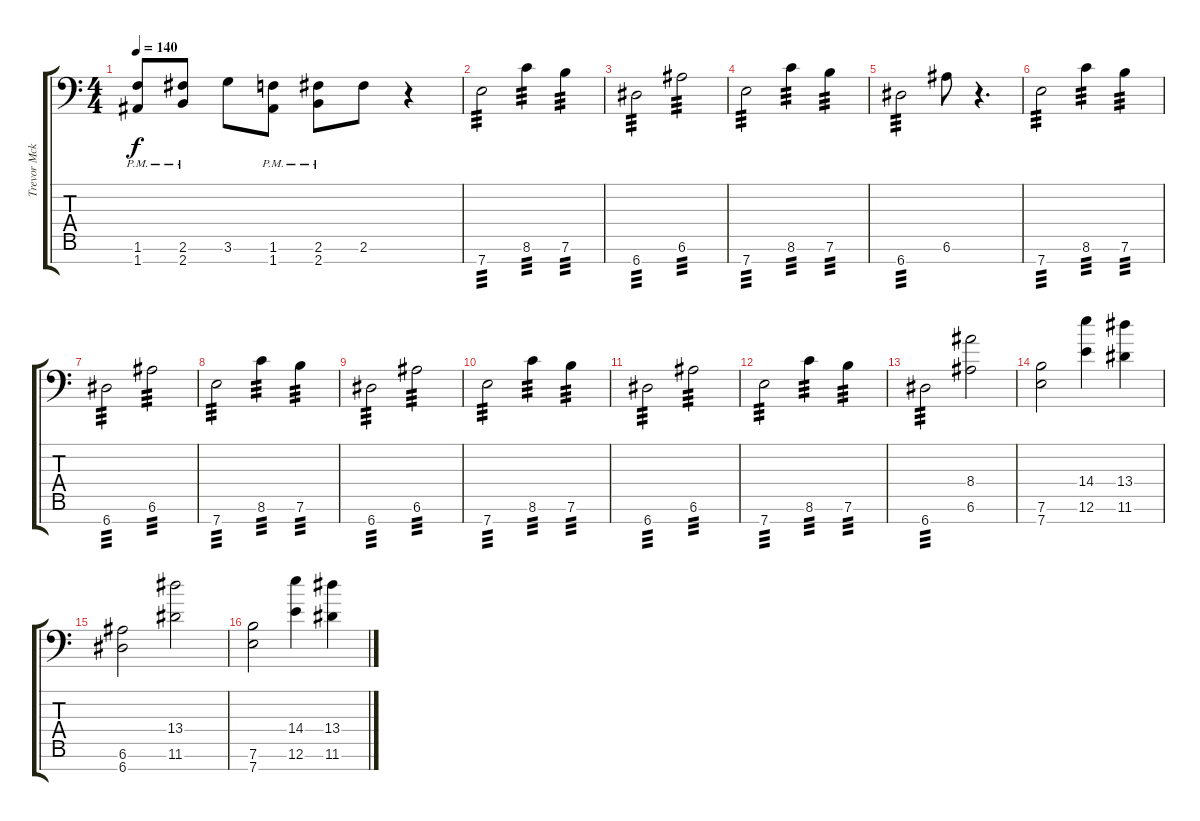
\track ("Trevor Mckee" "Trevor Mck") {instrument distortionguitar}
\staff {score tabs}
\tuning (E4 B3 G3 D3 A2 E2 A1) {hide}
\ts (4 4)
\tempo 140
\clef f4
\ks c
(1.6{pm} 1.7{pm}).8{dy f} (2.6{pm} 2.7{pm}).8 3.6.8 (1.6{pm} 1.7{pm}).8 (2.6{pm} 2.7{pm}).8 2.6.8 r.4 |
7.7.2{tp 3} 8.6.4{tp 3} 7.6.4{tp 3} |
6.7.2{tp 3} 6.6.2{tp 3} |
7.7.2{tp 3} 8.6.4{tp 3} 7.6.4{tp 3} |
6.7.2{tp 3} 6.6.8 r.4{d} |
7.7.2{tp 3} 8.6.4{tp 3} 7.6.4{tp 3} |
6.7.2{tp 3} 6.6.2{tp 3} |
7.7.2{tp 3} 8.6.4{tp 3} 7.6.4{tp 3} |
6.7.2{tp 3} 6.6.2{tp 3} |
7.7.2{tp 3} 8.6.4{tp 3} 7.6.4{tp 3} |
6.7.2{tp 3} 6.6.2{tp 3} |
7.7.2{tp 3} 8.6.4{tp 3} 7.6.4{tp 3} |
6.7.2{tp 3} (8.4 6.6).2 |
(7.6 7.7).2 (14.4 12.6).4 (13.4 11.6).4 |
(6.6 6.7).2 (13.4 11.6).2 |
(7.6 7.7).2 (14.4 12.6).4 (13.4 11.6).4
